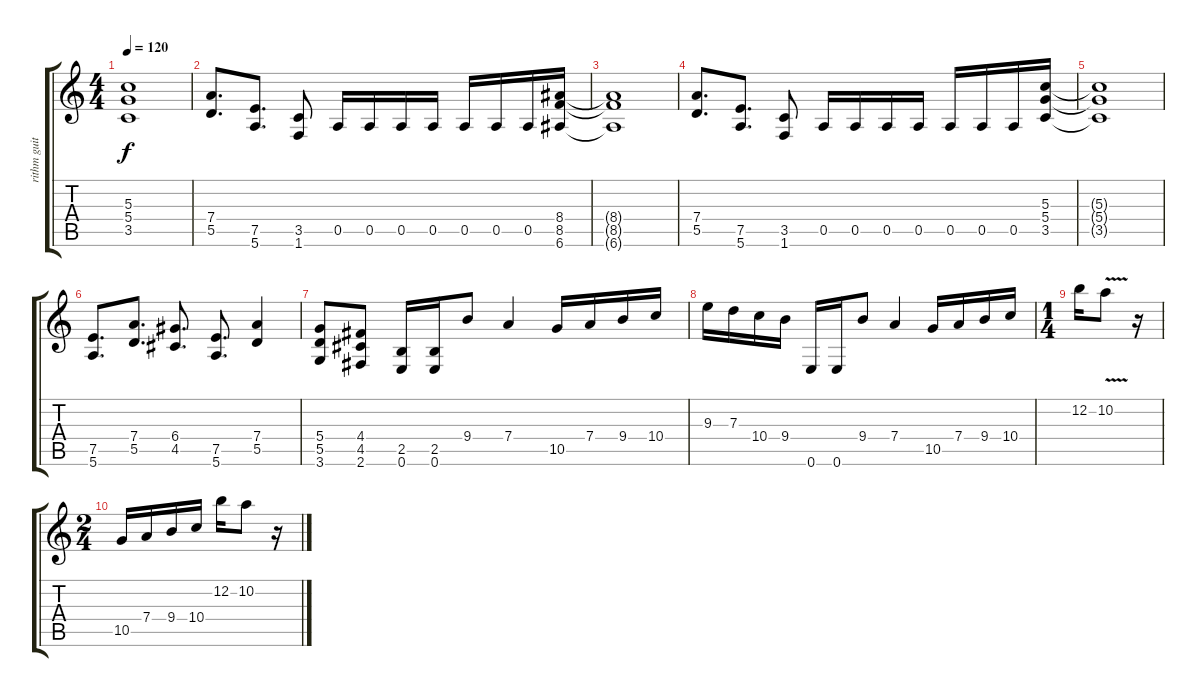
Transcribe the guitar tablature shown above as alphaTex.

\track ("rithm guitar" "rithm guit") {instrument distortionguitar}
\staff {score tabs}
\tuning (E4 B3 G3 D3 A2 E2) {hide}
\ts (4 4)
\tempo 120
\clef g2
\ks c
(5.3{t} 5.4{t} 3.5{t}).1{dy f} |
(7.4 5.5).8{d} (7.5 5.6).8{d} (3.5 1.6).8 0.5.16 0.5.16 0.5.16 0.5.16 0.5.16 0.5.16 0.5.16 (8.4 8.5 6.6).16 |
(8.4{t} 8.5{t} 6.6{t}).1 |
(7.4 5.5).8{d} (7.5 5.6).8{d} (3.5 1.6).8 0.5.16 0.5.16 0.5.16 0.5.16 0.5.16 0.5.16 0.5.16 (5.3 5.4 3.5).16 |
(5.3{t} 5.4{t} 3.5{t}).1 |
(7.5 5.6).8{d} (7.4 5.5).8{d} (6.4 4.5).8{d} (7.5 5.6).8{d} (7.4 5.5).4 |
(5.4 5.5 3.6).8 (4.4 4.5 2.6).8 (2.5 0.6).16 (2.5 0.6).16 9.4.8 7.4.4 10.5.16 7.4.16 9.4.16 10.4.16 |
9.3.16 7.3.16 10.4.16 9.4.16 0.6.16 0.6.16 9.4.8 7.4.4 10.5.16 7.4.16 9.4.16 10.4.16 |
\ts (1 4)
12.2.16 10.2{v}.8 r.16 |
\ts (2 4)
10.5.16 7.4.16 9.4.16 10.4.16 12.2.16 10.2.8 r.16
